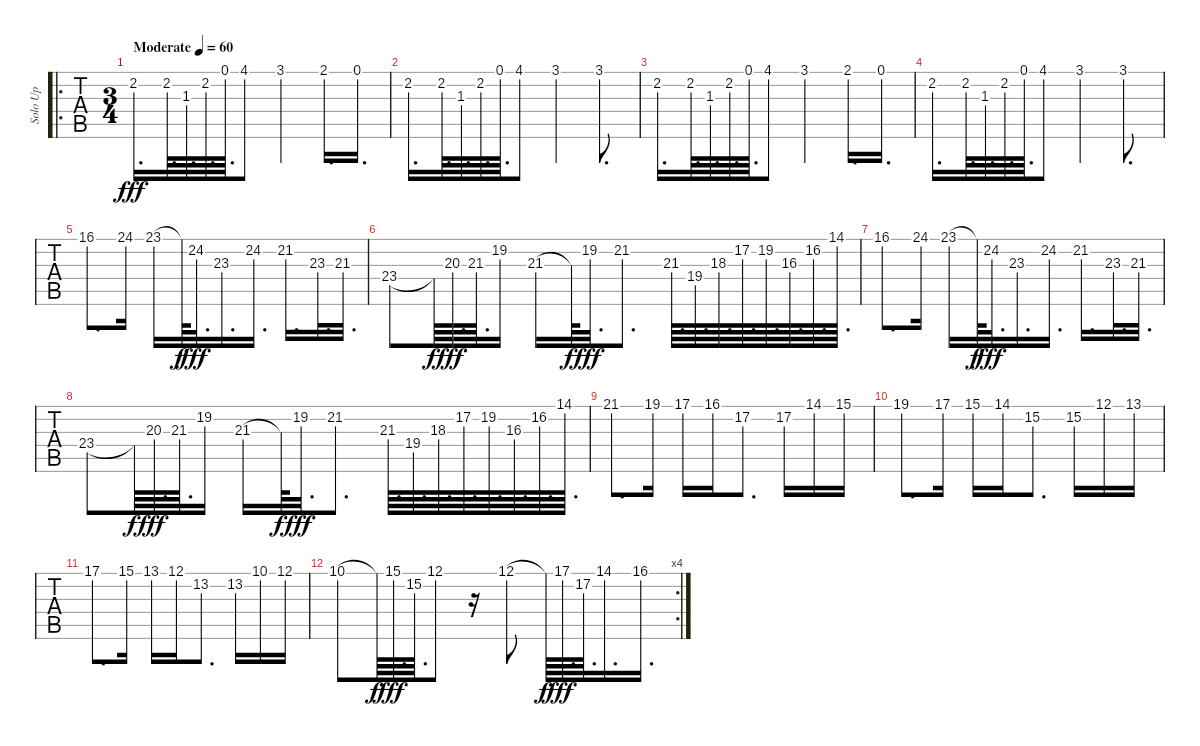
\track ("Solo Up" "Solo Up") {instrument overdrivenguitar}
\staff {tabs}
\tuning (E4 B3 G3 D3 A2 E2) {hide}
\ro
\ts (3 4)
\tempo (60 "Moderate")
\clef g2
\ks c
2.2.16{d dy fff instrument overdrivenguitar} 2.2.64{d} 1.3.64{d} 2.2.64{d} 0.1.64{d} 4.1.8 3.1.4 2.1.16{d} 0.1.16{d} |
2.2.16{d} 2.2.64{d} 1.3.64{d} 2.2.64{d} 0.1.64{d} 4.1.8 3.1.4 3.1.8{d} |
2.2.16{d} 2.2.64{d} 1.3.64{d} 2.2.64{d} 0.1.64{d} 4.1.8 3.1.4 2.1.16{d} 0.1.16{d} |
2.2.16{d} 2.2.64{d} 1.3.64{d} 2.2.64{d} 0.1.64{d} 4.1.8 3.1.4 3.1.8{d} |
16.1.8{d} 24.1.16 23.1.16 23.1{t}.64{dy f} 24.2.32{d dy fff} 23.3.16{d} 24.2.16{d} 21.2.16{d} 23.3.32{d} 21.3.32{d} |
23.4.8 23.4{t}.64{dy f} 20.3.64{d dy fff} 21.3.64{d} 19.2.16 21.3.16 21.3{t}.64{dy f} 19.2.32{d dy fff} 21.2.8{d} 21.3.64{d} 19.4.64{d} 18.3.64{d} 17.2.64{d} 19.2.64{d} 16.3.64{d} 16.2.64{d} 14.1.64{d} |
16.1.8{d} 24.1.16 23.1.16 23.1{t}.64{dy f} 24.2.32{d dy fff} 23.3.16{d} 24.2.16{d} 21.2.16{d} 23.3.32{d} 21.3.32{d} |
23.4.8 23.4{t}.64{dy f} 20.3.64{d dy fff} 21.3.64{d} 19.2.16 21.3.16 21.3{t}.64{dy f} 19.2.32{d dy fff} 21.2.8{d} 21.3.64{d} 19.4.64{d} 18.3.64{d} 17.2.64{d} 19.2.64{d} 16.3.64{d} 16.2.64{d} 14.1.64{d} |
21.1.8{d} 19.1.16 17.1.16 16.1.16 17.2.8{d} 17.2.16 14.1.16 15.1.16 |
19.1.8{d} 17.1.16 15.1.16 14.1.16 15.2.8{d} 15.2.16 12.1.16 13.1.16 |
17.1.8{d} 15.1.16 13.1.16 12.1.16 13.2.8{d} 13.2.16 10.1.16 12.1.16 |
\rc 4
10.1.8 10.1{t}.64{dy f} 15.1.64{d dy fff} 15.2.64{d} 12.1.8 r.16 12.1.8 12.1{t}.64{dy f} 17.1.64{d dy fff} 17.2.64{d} 14.1.16{d} 16.1.16{d}
